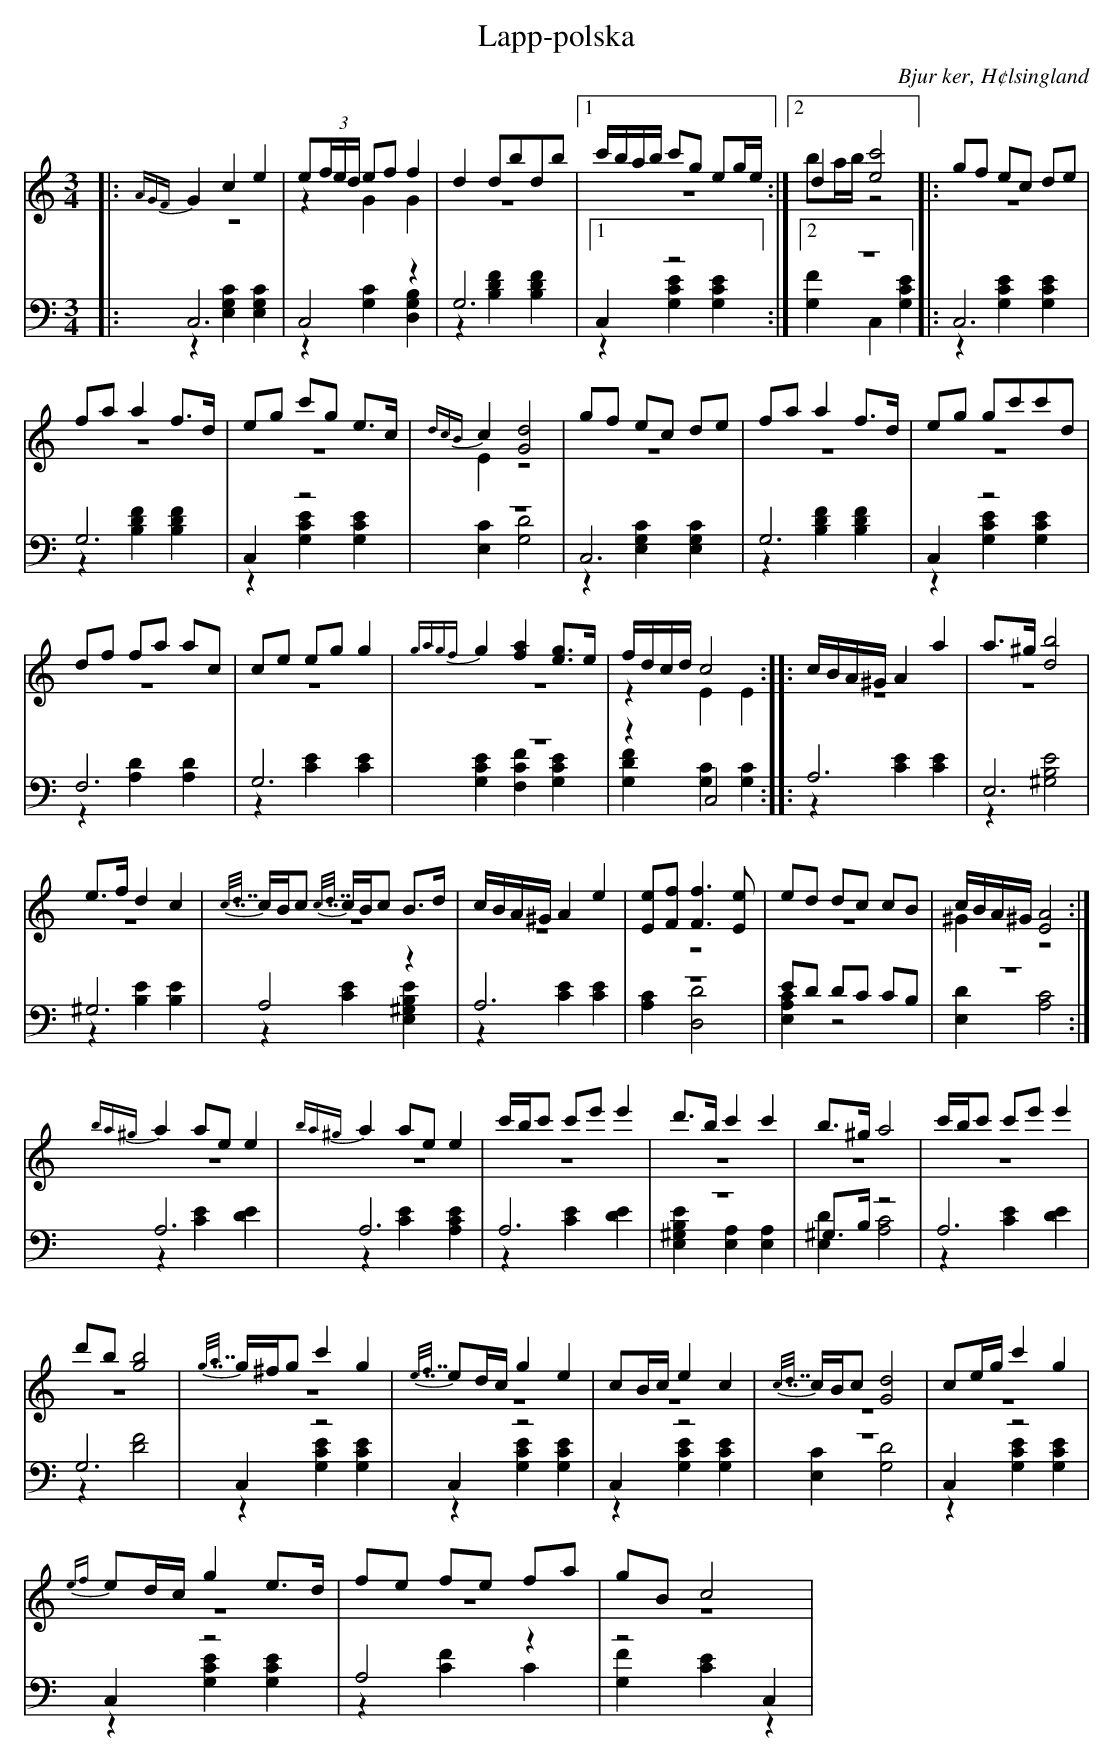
X:1
T: Lapp-polska
O: Bjur ker, H¢lsingland
M: 3/4
L: 1/8
K: C
V:1
V:2 merge
V:3
V:4 merge
V:1
|:{A7/5G7/5F7/5}G2 c2 e2|e(3f/e/d/ ef f2|d2 dbdb|1 c'/b/a/b/ c'g eg/e/:|2 d2 [e4c'4]|:gf ec de|
fa a2 f>d|eg c'g e>c|{d8/5c7/5B6/5}c2 [G4d4]|gf ec de|fa a2 f>d|eg gc'c'd|
df fa ac|ce eg g2|{g8/5a8/5g8/5f8/5}g2 [f2a2] [eg]>e|f/d/c/d/  c4::c/B/A/^G/ A2 a2|a>^g [d4b4]|
e>f d2 c2|{c7/8d7/8}c/B/c {c7/8d7/8}c/B/c B>d|c/B/A/^G/ A2 e2|[Ee][Ff] [F3f3] [Ee] |ed dc cB|c/B/A/^G/ [E4A4]:|
{ba^g}a2 ae e2|{ba^g}a2 ae e2|c'/b/c' c'e' e'2  |d'>b c'2 c'2|b>^g a4|c'/b/c' c'e' e'2|
d'b [g4b4]|{g7/8a7/8}g/^f/g c'2 g2|{e7/8f7/8}ed/c/ g2 e2|cB/c/ e2 c2|{c7/8d7/8}c/B/c [G4d4]|ce/g/ c'2 g2|
{ef}ed/c/ g2 e>d|fe fe fa|gB c4|
V:2
|:z6|z2 G2 G2|z6|1 z6:|2 ba/b/ z4|:z6|
z6|z6|E2 z4|z6|z6|z6|
z6|z6|z6|z2 E2 E2:||:z6|z6|
z6|z6|z6|z6|z6|^G2 z4:|
|z6|z6|z6|z6|z6|z6|
z6|z6|z6|z6|z6|z6|
z6|z6|z6|
V:3  clef=bass
|:C,6|C,4 z2|G,6|1 C,2 z4:|2 z6|:C,6|
G,6|C,2 z4|z6|C,6|G,6|C,2 z4|
F,6|G,6|z6|z2 C,4::A,6|E,6|
^G,6|A,4 z2|A,6|z6|ED DC CB,|z6:|
A,6|A,6|A,6|z6|^G,>B, z4|A,6|
G,6|C,2 z4|C,2 z4|C,2 z4|z6|C,2 z4|
C,2 z4|A,4 z2|z4 C,2|
V:4  clef=bass
|:z2 [E,2G,2C2] [E,2G,2C2]|z2 [G,2C2] [D,2G,2B,2]|z2 [B,2D2F2] [B,2D2F2]|1 z2 [G,2C2E2] [G,2C2E2]:|2 [G,2F2] C,2 [G,2C2E2]|:z2 [G,2C2E2] [G,2C2E2]|z2 [B,2D2F2] [B,2D2F2]|z2 [G,2C2E2] [G,2C2E2]|[E,2C2] [G,4D4]|z2 [E,2G,2C2] [E,2G,2C2]|z2 [B,2D2F2] [B,2D2F2]| z2 [G,2C2E2] [G,2C2E2]|
z2 [A,2D2] [A,2D2]|z2 [C2E2] [C2E2]|[G,2C2E2] [F,2C2F2] [G,2C2E2] |[G,2D2F2] [G,2C2] [G,2C2]::z2 [C2E2] [C2E2]|z2 [^G,4B,4E4]|
z2 [B,2E2] [B,2E2]|z2 [C2E2] [E,2^G,2B,2E2]|z2 [C2E2] [C2E2]|[A,2C2] [D,4D4]|[E,2A,2C2] z4|[E,2D2] [A,4C4]:|
z2 [C2E2] [D2E2]|z2 [C2E2] [A,2C2E2]|z2 [C2E2] [D2E2]|[E,2^G,2B,2E2] [A,2E,2] [A,2E,2]|[E,2D2] [A,4C4]|z2 [C2E2] [D2E2]|
z2 [D4F4]|z2 [G,2C2E2] [G,2C2E2]|z2 [G,2C2E2] [G,2C2E2]|z2 [G,2C2E2] [G,2C2E2]|[E,2C2] [G,4D4]|z2 [G,2C2E2] [G,2C2E2]|
z2 [G,2C2E2] [G,2C2E2]|z2 [C2F2] C2|[G,2F2] [C2E2] z2|
